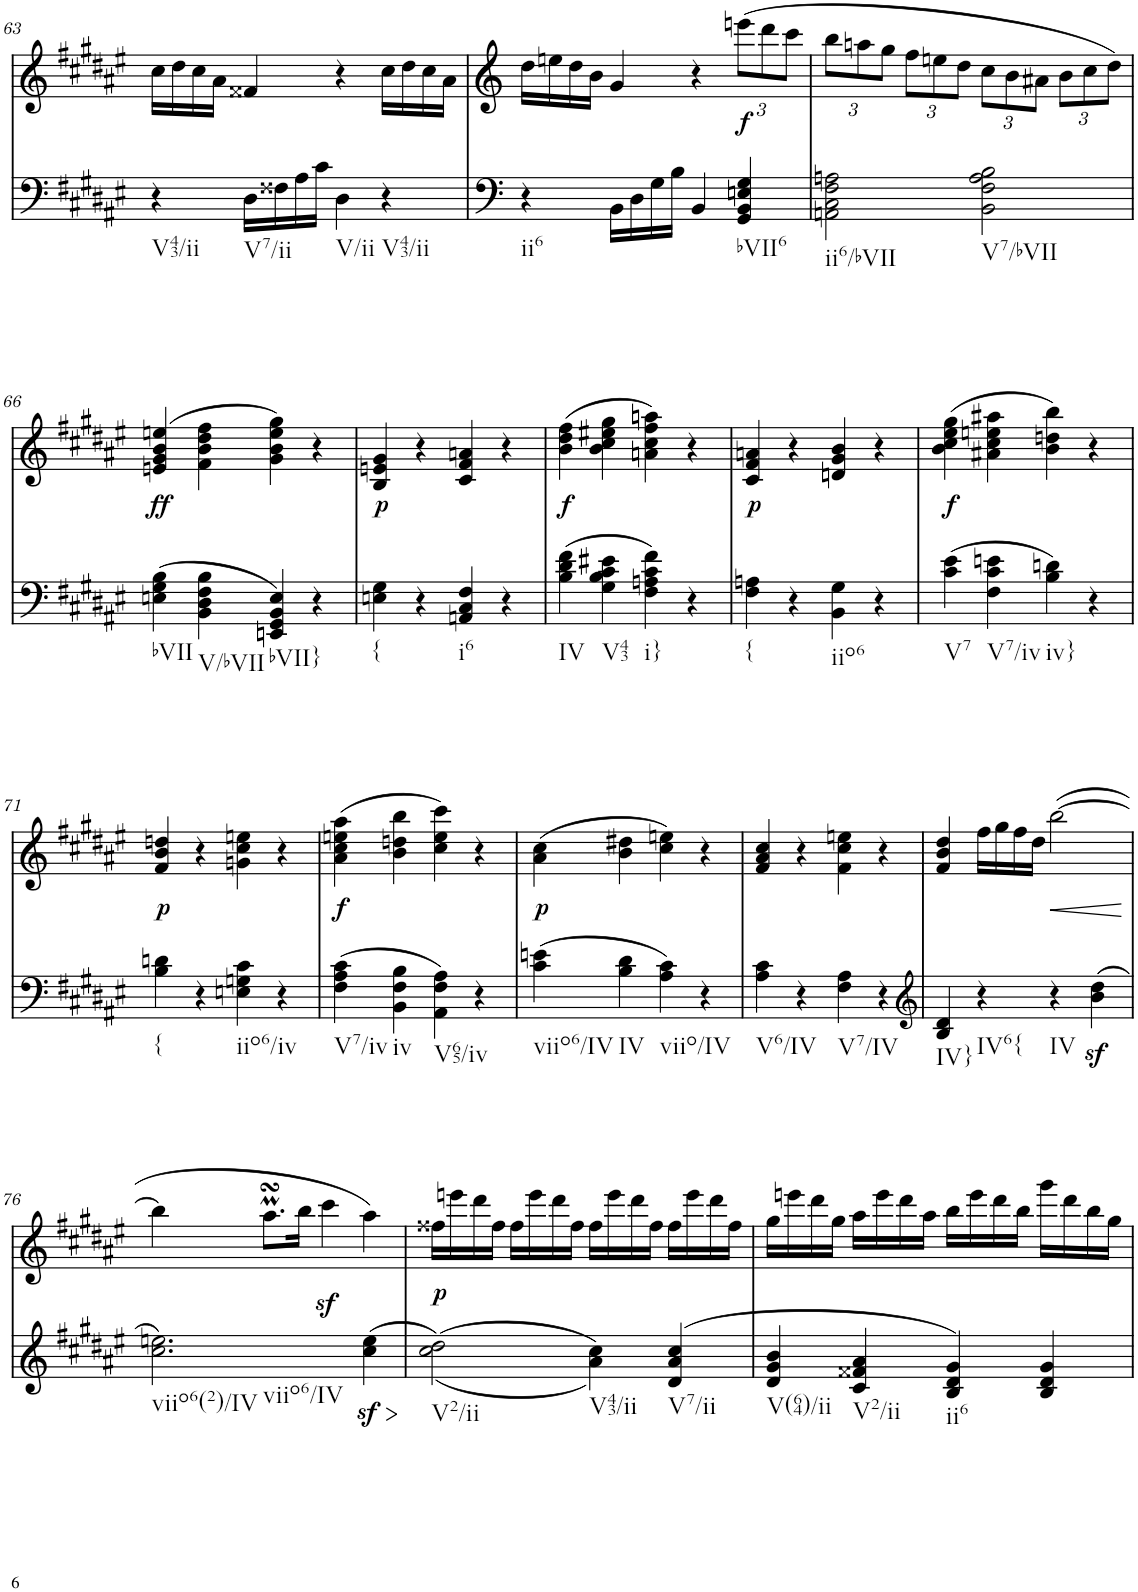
**kern	**dynam	**kern	**text	**dynam
*part2	*part2	*part1	*part1	*part1
*staff2	*staff2	*staff1	*staff1	*staff1
*I"piano	*	*I"piano	*	*
*I'Pno	*	*I'Pno	*	*
!!LO:PB:g=z
*clefF4	*	*clefG2	*	*
*k[f#c#g#d#a#e#]	*	*k[f#c#g#d#a#e#]	*	*
*F#:	*	*F#:	*	*
*M4/4	*	*M4/4	*	*
*met(c)	*	*met(c)	*	*
=63	=63	=63	=63	=63
!LO:TX:b:t=V43/ii	!	!	!	!
4r	.	16cc#\LL	.	.
.	.	16dd#\	.	.
.	.	16cc#\	.	.
.	.	16a#\JJ	.	.
!LO:TX:b:t=V7/ii	!	!	!	!
16D#\LL	.	4f##X/	.	.
16F##X\	.	.	.	.
16A#\	.	.	.	.
16c#\JJ	.	.	.	.
!LO:TX:b:t=V/ii	!	!	!	!
4D#\	.	4r	.	.
!LO:TX:b:t=V43/ii	!	!	!	!
4r	.	16cc#\LL	.	.
.	.	16dd#\	.	.
.	.	16cc#\	.	.
.	.	16a#\JJ	.	.
=64	=64	=64	=64	=64
!LO:TX:b:t=ii6	!	!	!	!
4r	.	16dd#\LL	.	.
.	.	16een\	.	.
.	.	16dd#\	.	.
.	.	16b\JJ	.	.
16BB\LL	.	4g#/	.	.
16D#\	.	.	.	.
16G#\	.	.	.	.
16B\JJ	.	.	.	.
4BB/	.	4r	.	.
*	*	*Xbrackettup	*	*
!LO:TX:b:t=bVII6	!	!	!	!
!	!	!	!LO:LY:b	!
4GG#/ 4BB/ 4En/ 4G#/	.	(12eeen\L	.	.
.	.	12ddd#\	.	.
.	.	12ccc#\J	.	.
=65	=65	=65	=65	=65
!LO:TX:b:t=ii6/bVII	!	!	!	!
2AAn\ 2C#\ 2F#\ 2An\	.	12bb\L	.	.
.	.	12aan\	.	.
.	.	12gg#\J	.	.
.	.	12ff#\L	.	.
.	.	12een\	.	.
.	.	12dd#\J	.	.
!LO:TX:b:t=V7/bVII	!	!	!	!
2BB\ 2F#\ 2A\ 2B\	.	12cc#\L	.	.
.	.	12b\	.	.
.	.	12a#X\J	.	.
.	.	12b\L	.	.
.	.	12cc#\	.	.
.	.	12dd#\J)	.	.
!!LO:LB:g=z
=66	=66	=66	=66	=66
!LO:TX:b:t=bVII	!	!	!	!
!	!	!	!LO:LY:b	!
(4En\ 4G#\ 4B\	.	(4en/ 4g#/ 4b/ 4een/	.	.
!LO:TX:b:t=V/bVII	!	!	!	!
4BB\ 4D#\ 4F#\ 4B\	.	4f#\ 4b\ 4dd#\ 4ff#\	.	.
!LO:TX:b:t=bVII}	!	!	!	!
4EEn/ 4GG#/ 4BB/ 4E/)	.	4g#\ 4b\ 4ee\ 4gg#\)	.	.
4r	.	4r	.	.
=67	=67	=67	=67	=67
!LO:TX:b:t={	!	!	!	!
!	!	!	!LO:LY:b	!
4En\ 4G#\	.	4B/ 4en/ 4g#/	.	.
4r	.	4r	.	.
!LO:TX:b:t=i6	!	!	!	!
4AAn/ 4C#/ 4F#/	.	4c#/ 4f#/ 4an/	.	.
4r	.	4r	.	.
=68	=68	=68	=68	=68
!LO:TX:b:t=IV	!	!	!	!
!	!	!	!LO:LY:b	!
(4B\ 4d#\ 4f#\	.	(4b\ 4dd#\ 4ff#\	.	.
!LO:TX:b:t=V43	!	!	!	!
4G#\ 4B\ 4c#\ 4e#X\	.	4b\ 4cc#\ 4ee#X\ 4gg#\	.	.
!LO:TX:b:t=i}	!	!	!	!
4F#\ 4An\ 4c#\ 4f#\)	.	4an\ 4cc#\ 4ff#\ 4aan\)	.	.
4r	.	4r	.	.
=69	=69	=69	=69	=69
!LO:TX:b:t={	!	!	!	!
!	!	!	!LO:LY:b	!
4F#\ 4An\	.	4c#/ 4f#/ 4an/	.	.
4r	.	4r	.	.
!LO:TX:b:t=iio6	!	!	!	!
4BB\ 4G#\	.	4dn/ 4g#/ 4b/	.	.
4r	.	4r	.	.
=70	=70	=70	=70	=70
!LO:TX:b:t=V7	!	!	!	!
!	!	!	!LO:LY:b	!
(4c#\ 4e#\	.	(4b\ 4cc#\ 4ee#\ 4gg#\	.	.
!LO:TX:b:t=V7/iv	!	!	!	!
4F#\ 4c#\ 4en\	.	4a#X\ 4cc#\ 4een\ 4aa#X\	.	.
!LO:TX:b:t=iv}	!	!	!	!
4B\ 4dn\)	.	4b\ 4ddn\ 4bb\)	.	.
4r	.	4r	.	.
!!LO:LB:g=z
=71	=71	=71	=71	=71
!LO:TX:b:t={	!	!	!	!
!	!	!	!LO:LY:b	!
4B\ 4dn\	.	4f#/ 4b/ 4ddn/	.	.
4r	.	4r	.	.
!LO:TX:b:t=iio6/iv	!	!	!	!
4En\ 4Gn\ 4c#\	.	4gn\ 4cc#\ 4een\	.	.
4r	.	4r	.	.
=72	=72	=72	=72	=72
!LO:TX:b:t=V7/iv	!	!	!	!
!	!	!	!LO:LY:b	!
(4F#\ 4A#\ 4c#\	.	(4a#\ 4cc#\ 4een\ 4aa#\	.	.
!LO:TX:b:t=iv	!	!	!	!
4BB\ 4F#\ 4B\	.	4b\ 4ddn\ 4bb\	.	.
!LO:TX:b:t=V65/iv	!	!	!	!
4AA#\ 4F#\ 4A#\)	.	4cc#\ 4ee\ 4ccc#\)	.	.
4r	.	4r	.	.
=73	=73	=73	=73	=73
!LO:TX:b:t=viio6/IV	!	!	!	!
!	!	!	!LO:LY:b	!
(4c#\ 4en\	.	(4a#\ 4cc#\	.	.
!LO:TX:b:t=IV	!	!	!	!
4B\ 4d#\	.	4b\ 4dd#X\	.	.
!LO:TX:b:t=viio/IV	!	!	!	!
4A#\ 4c#\)	.	4cc#\ 4een\)	.	.
4r	.	4r	.	.
=74	=74	=74	=74	=74
!LO:TX:b:t=V6/IV	!	!	!	!
4A#\ 4c#\	.	4f#/ 4a#/ 4cc#/	.	.
4r	.	4r	.	.
!LO:TX:b:t=V7/IV	!	!	!	!
4F#\ 4A#\	.	4f#\ 4cc#\ 4een\	.	.
4r	.	4r	.	.
=75	=75	=75	=75	=75
*clefG2	*	*	*	*
!LO:TX:b:t=IV}	!	!	!	!
4B/ 4d#/	.	4f#/ 4b/ 4dd#/	.	.
!LO:TX:b:t=IV6{	!	!	!	!
4r	.	16ff#\LL	.	.
.	.	16gg#\	.	.
.	.	16ff#\	.	.
.	.	16dd#\JJ	.	.
!LO:TX:b:t=IV	!	!	!	!
!	!	!	!	!LO:HP:b
4r	.	([2bb\	.	<
(4b\z< 4dd#\z<	.	.	.	.
.	.	.	.	[
!!LO:LB:g=z
=76	=76	=76	=76	=76
!LO:TX:b:t=viio6(2)/IV	!	!	!	!
!LO:TX:b:t=viio6/IV	!	!	!	!
2.cc#\ 2.een\)	.	4bb\]	.	.
.	.	8.aa#msSsS\L	.	.
.	.	16bb\Jk	.	.
.	.	4ccc#z<\	.	.
!	!LO:HP:b	!	!	!
(4cc#\z< 4ee\z<	>	4aa#\)	.	.
.	]	.	.	.
=77	=77	=77	=77	=77
!LO:TX:b:t=V2/ii	!	!	!	!
!	!	!	!LO:LY:b	!
(<(2cc#\ 2dd#\)	.	16ff##X\LL	.	.
.	.	16eeen\	.	.
.	.	16ddd#\	.	.
.	.	16ff##\JJ	.	.
.	.	16ff##\LL	.	.
.	.	16eee\	.	.
.	.	16ddd#\	.	.
.	.	16ff##\JJ	.	.
!LO:TX:b:t=V43/ii	!	!	!	!
4a#\ 4cc#\))	.	16ff##\LL	.	.
.	.	16eee\	.	.
.	.	16ddd#\	.	.
.	.	16ff##\JJ	.	.
!LO:TX:b:t=V7/ii	!	!	!	!
(>4d#/ 4a#/ 4cc#/	.	16ff##\LL	.	.
.	.	16eee\	.	.
.	.	16ddd#\	.	.
.	.	16ff##\JJ	.	.
=78	=78	=78	=78	=78
!LO:TX:b:t=V(64)/ii	!	!	!	!
4d#/ 4g#/ 4b/	.	16gg#\LL	.	.
.	.	16eeen\	.	.
.	.	16ddd#\	.	.
.	.	16gg#\JJ	.	.
!LO:TX:b:t=V2/ii	!	!	!	!
4c#/ 4f##X/ 4a#/	.	16aa#\LL	.	.
.	.	16eee\	.	.
.	.	16ddd#\	.	.
.	.	16aa#\JJ	.	.
!LO:TX:b:t=ii6	!	!	!	!
4B/ 4d#/ 4g#/)	.	16bb\LL	.	.
.	.	16eee\	.	.
.	.	16ddd#\	.	.
.	.	16bb\JJ	.	.
4B/ 4d#/ 4g#/	.	16ggg#\LL	.	.
.	.	16ddd#\	.	.
.	.	16bb\	.	.
.	.	16gg#\JJ	.	.
=	=	=	=	=
*-	*-	*-	*-	*-
